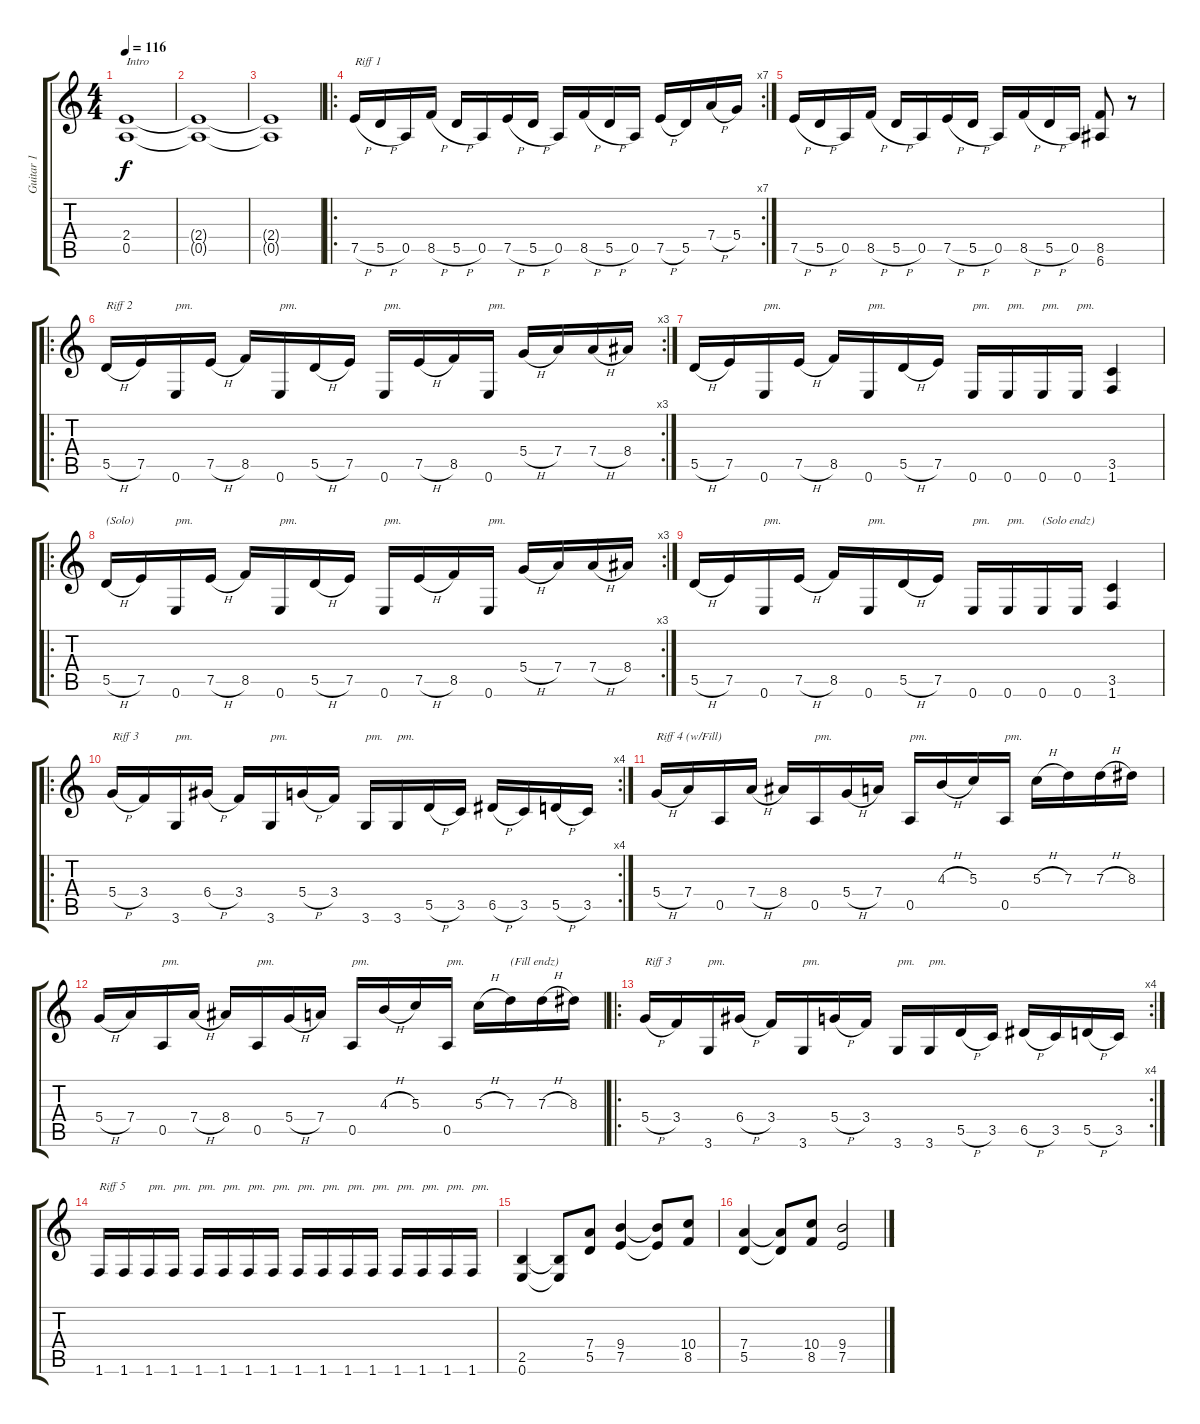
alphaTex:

\track ("Guitar 1" "Guitar 1") {instrument distortionguitar}
\staff {score tabs}
\tuning (E4 B3 G3 D3 A2 E2) {hide}
\ts (4 4)
\tempo 116
\clef g2
\ks c
(2.4 0.5).1{txt "Intro" dy f instrument distortionguitar} |
(2.4{t} 0.5{t}).1 |
(2.4{t} 0.5{t}).1 |
\ro
\rc 7
7.5{h}.16{txt "Riff 1"} 5.5{h}.16 0.5.16 8.5{h}.16 5.5{h}.16 0.5.16 7.5{h}.16 5.5{h}.16 0.5.16 8.5{h}.16 5.5{h}.16 0.5.16 7.5{h}.16 5.5.16 7.4{h}.16 5.4.16 |
7.5{h}.16 5.5{h}.16 0.5.16 8.5{h}.16 5.5{h}.16 0.5.16 7.5{h}.16 5.5{h}.16 0.5.16 8.5{h}.16 5.5{h}.16 0.5.16 (8.5 6.6).8 r.8 |
\ro
\rc 3
5.5{h}.16{txt "Riff 2"} 7.5.16 0.6.16{txt "pm."} 7.5{h}.16 8.5.16 0.6.16{txt "pm."} 5.5{h}.16 7.5.16 0.6.16{txt "pm."} 7.5{h}.16 8.5.16 0.6.16{txt "pm."} 5.4{h}.16 7.4.16 7.4{h}.16 8.4.16 |
5.5{h}.16 7.5.16 0.6.16{txt "pm."} 7.5{h}.16 8.5.16 0.6.16{txt "pm."} 5.5{h}.16 7.5.16 0.6.16{txt "pm."} 0.6.16{txt "pm."} 0.6.16{txt "pm."} 0.6.16{txt "pm."} (3.5 1.6).4 |
\ro
\rc 3
5.5{h}.16{txt "(Solo)"} 7.5.16 0.6.16{txt "pm."} 7.5{h}.16 8.5.16 0.6.16{txt "pm."} 5.5{h}.16 7.5.16 0.6.16{txt "pm."} 7.5{h}.16 8.5.16 0.6.16{txt "pm."} 5.4{h}.16 7.4.16 7.4{h}.16 8.4.16 |
5.5{h}.16 7.5.16 0.6.16{txt "pm."} 7.5{h}.16 8.5.16 0.6.16{txt "pm."} 5.5{h}.16 7.5.16 0.6.16{txt "pm."} 0.6.16{txt "pm."} 0.6.16{txt "(Solo endz)"} 0.6.16 (3.5 1.6).4 |
\ro
\rc 4
5.4{h}.16{txt "Riff 3"} 3.4.16 3.6.16{txt "pm."} 6.4{h}.16 3.4.16 3.6.16{txt "pm."} 5.4{h}.16 3.4.16 3.6.16{txt "pm."} 3.6.16{txt "pm."} 5.5{h}.16 3.5.16 6.5{h}.16 3.5.16 5.5{h}.16 3.5.16 |
5.4{h}.16{txt "Riff 4 (w/Fill)"} 7.4.16 0.5.16 7.4{h}.16 8.4.16 0.5.16{txt "pm."} 5.4{h}.16 7.4.16 0.5.16{txt "pm."} 4.3{h}.16 5.3.16 0.5.16{txt "pm."} 5.3{h}.16 7.3.16 7.3{h}.16 8.3.16 |
5.4{h}.16 7.4.16 0.5.16{txt "pm."} 7.4{h}.16 8.4.16 0.5.16{txt "pm."} 5.4{h}.16 7.4.16 0.5.16{txt "pm."} 4.3{h}.16 5.3.16 0.5.16{txt "pm."} 5.3{h}.16 7.3.16{txt "(Fill endz)"} 7.3{h}.16 8.3.16 |
\ro
\rc 4
5.4{h}.16{txt "Riff 3"} 3.4.16 3.6.16{txt "pm."} 6.4{h}.16 3.4.16 3.6.16{txt "pm."} 5.4{h}.16 3.4.16 3.6.16{txt "pm."} 3.6.16{txt "pm."} 5.5{h}.16 3.5.16 6.5{h}.16 3.5.16 5.5{h}.16 3.5.16 |
1.6.16{txt "Riff 5"} 1.6.16 1.6.16{txt "pm."} 1.6.16{txt "pm."} 1.6.16{txt "pm."} 1.6.16{txt "pm."} 1.6.16{txt "pm."} 1.6.16{txt "pm."} 1.6.16{txt "pm."} 1.6.16{txt "pm."} 1.6.16{txt "pm."} 1.6.16{txt "pm."} 1.6.16{txt "pm."} 1.6.16{txt "pm."} 1.6.16{txt "pm."} 1.6.16{txt "pm."} |
(2.5 0.6).4 (2.5{t} 0.6{t}).8 (7.4 5.5).8 (9.4 7.5).4 (9.4{t} 7.5{t}).8 (10.4 8.5).8 |
(7.4 5.5).4 (7.4{t} 5.5{t}).8 (10.4 8.5).8 (9.4 7.5).2
